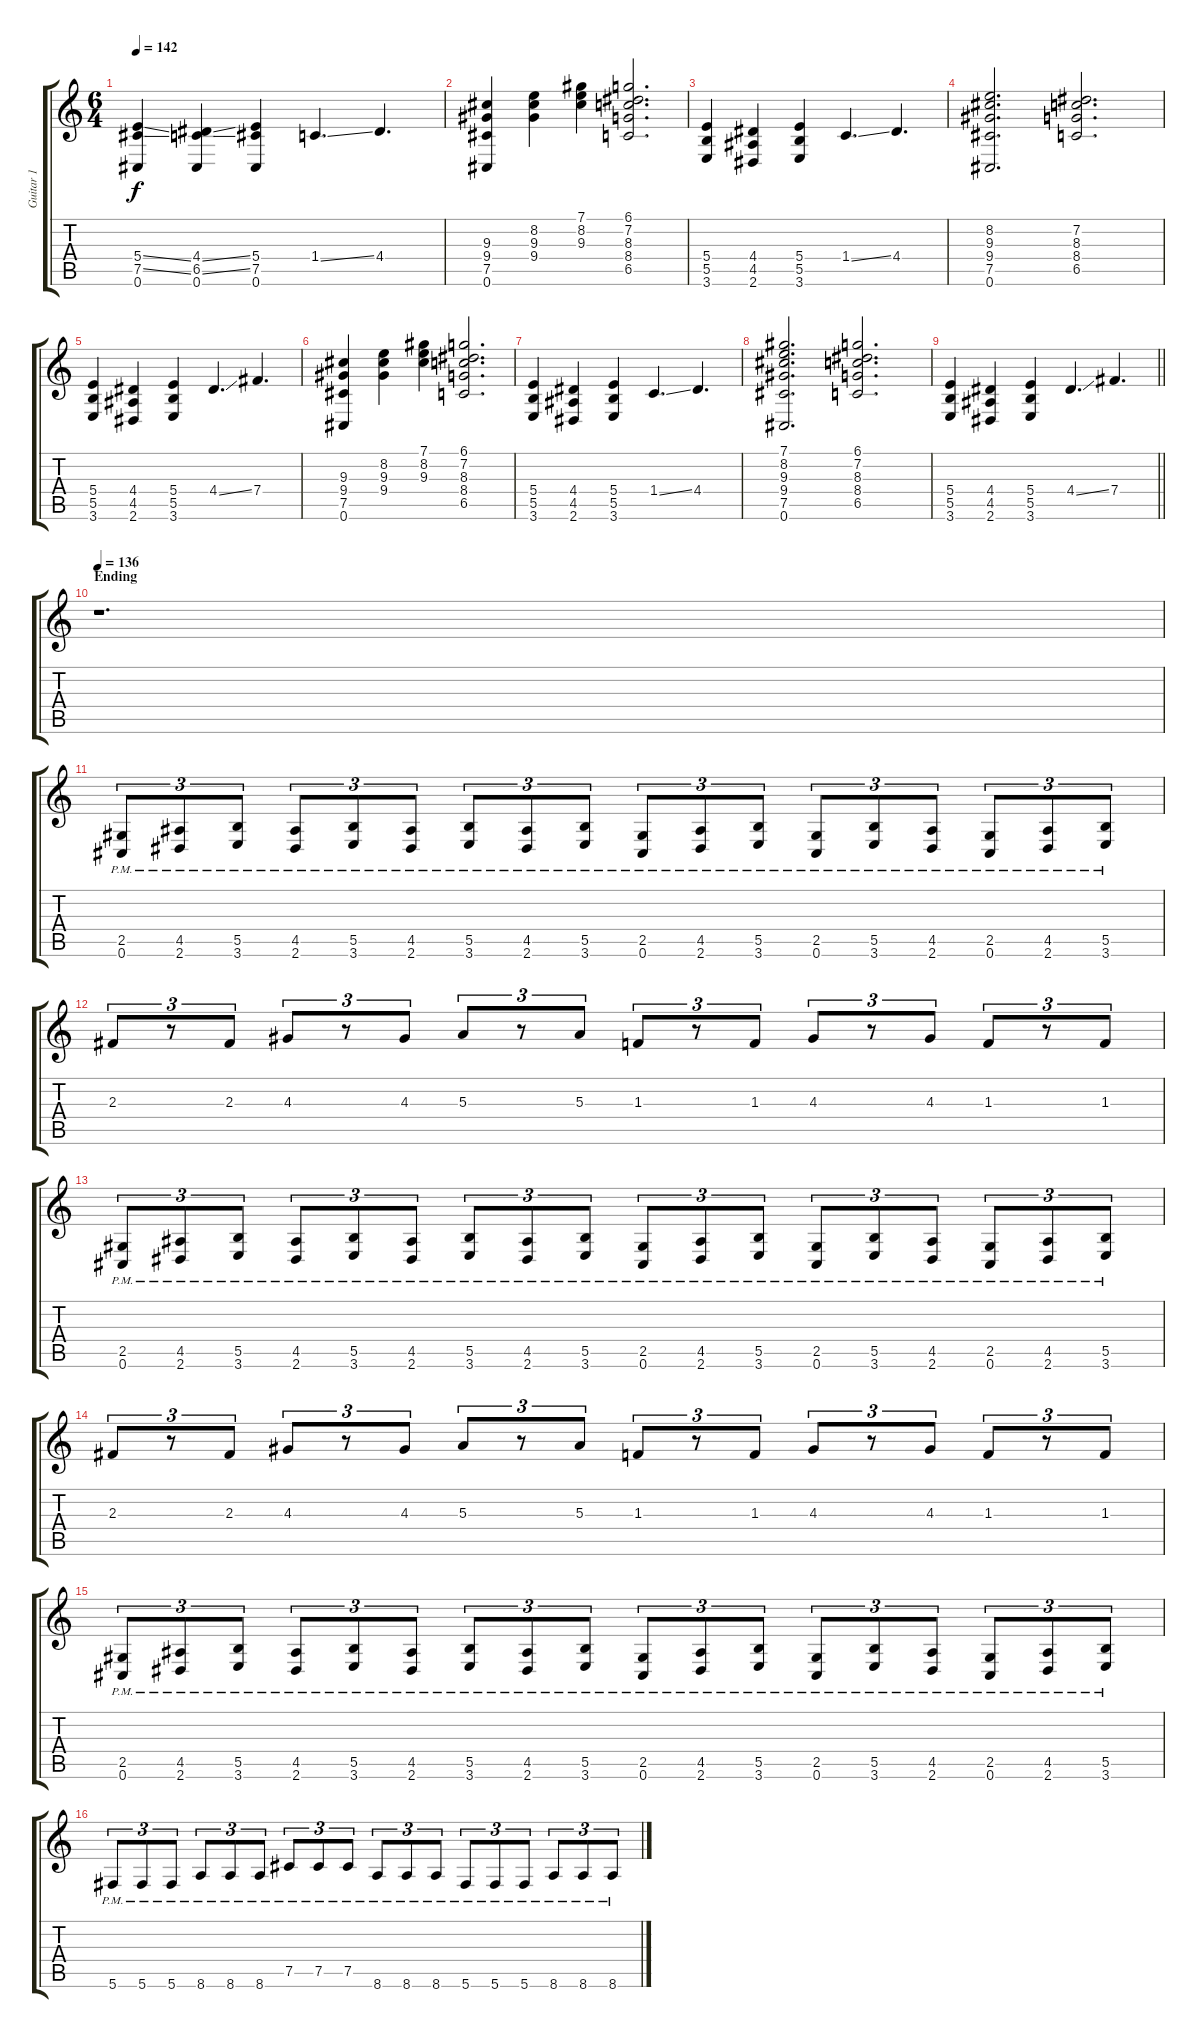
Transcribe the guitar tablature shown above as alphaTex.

\track ("Guitar 1" "Guitar 1") {instrument distortionguitar}
\staff {score tabs}
\tuning (Db4 Ab3 E3 B2 Gb2 Db2) {hide}
\ts (6 4)
\tempo 142
\clef g2
\ks c
(5.4{ss} 7.5{ss} 0.6).4{dy f} (4.4{ss} 6.5{ss} 0.6).4 (5.4 7.5 0.6).4 1.4{ss}.4{d} 4.4.4{d} |
(9.3 9.4 7.5 0.6).4 (8.2 9.3 9.4).4 (7.1 8.2 9.3).4 (6.1 7.2 8.3 8.4 6.5).2{d} |
(5.4 5.5 3.6).4 (4.4 4.5 2.6).4 (5.4 5.5 3.6).4 1.4{ss}.4{d} 4.4.4{d} |
(8.2 9.3 9.4 7.5 0.6).2{d} (7.2 8.3 8.4 6.5).2{d} |
(5.4 5.5 3.6).4 (4.4 4.5 2.6).4 (5.4 5.5 3.6).4 4.4{ss}.4{d} 7.4.4{d} |
(9.3 9.4 7.5 0.6).4 (8.2 9.3 9.4).4 (7.1 8.2 9.3).4 (6.1 7.2 8.3 8.4 6.5).2{d} |
(5.4 5.5 3.6).4 (4.4 4.5 2.6).4 (5.4 5.5 3.6).4 1.4{ss}.4{d} 4.4.4{d} |
(7.1 8.2 9.3 9.4 7.5 0.6).2{d} (6.1 7.2 8.3 8.4 6.5).2{d} |
\barLineRight lightlight
(5.4 5.5 3.6).4 (4.4 4.5 2.6).4 (5.4 5.5 3.6).4 4.4{ss}.4{d} 7.4.4{d} |
\section ("" "Ending")
\tempo 136
r.1{d} |
(2.5{pm} 0.6{pm}).8{tu (3 2)} (4.5{pm} 2.6{pm}).8{tu (3 2)} (5.5{pm} 3.6{pm}).8{tu (3 2)} (4.5{pm} 2.6{pm}).8{tu (3 2)} (5.5{pm} 3.6{pm}).8{tu (3 2)} (4.5{pm} 2.6{pm}).8{tu (3 2)} (5.5{pm} 3.6{pm}).8{tu (3 2)} (4.5{pm} 2.6{pm}).8{tu (3 2)} (5.5{pm} 3.6{pm}).8{tu (3 2)} (2.5{pm} 0.6{pm}).8{tu (3 2)} (4.5{pm} 2.6{pm}).8{tu (3 2)} (5.5{pm} 3.6{pm}).8{tu (3 2)} (2.5{pm} 0.6{pm}).8{tu (3 2)} (5.5{pm} 3.6{pm}).8{tu (3 2)} (4.5{pm} 2.6{pm}).8{tu (3 2)} (2.5{pm} 0.6{pm}).8{tu (3 2)} (4.5{pm} 2.6{pm}).8{tu (3 2)} (5.5{pm} 3.6{pm}).8{tu (3 2)} |
2.3.8{tu (3 2)} r.8{tu (3 2)} 2.3.8{tu (3 2)} 4.3.8{tu (3 2)} r.8{tu (3 2)} 4.3.8{tu (3 2)} 5.3.8{tu (3 2)} r.8{tu (3 2)} 5.3.8{tu (3 2)} 1.3.8{tu (3 2)} r.8{tu (3 2)} 1.3.8{tu (3 2)} 4.3.8{tu (3 2)} r.8{tu (3 2)} 4.3.8{tu (3 2)} 1.3.8{tu (3 2)} r.8{tu (3 2)} 1.3.8{tu (3 2)} |
(2.5{pm} 0.6{pm}).8{tu (3 2)} (4.5{pm} 2.6{pm}).8{tu (3 2)} (5.5{pm} 3.6{pm}).8{tu (3 2)} (4.5{pm} 2.6{pm}).8{tu (3 2)} (5.5{pm} 3.6{pm}).8{tu (3 2)} (4.5{pm} 2.6{pm}).8{tu (3 2)} (5.5{pm} 3.6{pm}).8{tu (3 2)} (4.5{pm} 2.6{pm}).8{tu (3 2)} (5.5{pm} 3.6{pm}).8{tu (3 2)} (2.5{pm} 0.6{pm}).8{tu (3 2)} (4.5{pm} 2.6{pm}).8{tu (3 2)} (5.5{pm} 3.6{pm}).8{tu (3 2)} (2.5{pm} 0.6{pm}).8{tu (3 2)} (5.5{pm} 3.6{pm}).8{tu (3 2)} (4.5{pm} 2.6{pm}).8{tu (3 2)} (2.5{pm} 0.6{pm}).8{tu (3 2)} (4.5{pm} 2.6{pm}).8{tu (3 2)} (5.5{pm} 3.6{pm}).8{tu (3 2)} |
2.3.8{tu (3 2)} r.8{tu (3 2)} 2.3.8{tu (3 2)} 4.3.8{tu (3 2)} r.8{tu (3 2)} 4.3.8{tu (3 2)} 5.3.8{tu (3 2)} r.8{tu (3 2)} 5.3.8{tu (3 2)} 1.3.8{tu (3 2)} r.8{tu (3 2)} 1.3.8{tu (3 2)} 4.3.8{tu (3 2)} r.8{tu (3 2)} 4.3.8{tu (3 2)} 1.3.8{tu (3 2)} r.8{tu (3 2)} 1.3.8{tu (3 2)} |
(2.5{pm} 0.6{pm}).8{tu (3 2)} (4.5{pm} 2.6{pm}).8{tu (3 2)} (5.5{pm} 3.6{pm}).8{tu (3 2)} (4.5{pm} 2.6{pm}).8{tu (3 2)} (5.5{pm} 3.6{pm}).8{tu (3 2)} (4.5{pm} 2.6{pm}).8{tu (3 2)} (5.5{pm} 3.6{pm}).8{tu (3 2)} (4.5{pm} 2.6{pm}).8{tu (3 2)} (5.5{pm} 3.6{pm}).8{tu (3 2)} (2.5{pm} 0.6{pm}).8{tu (3 2)} (4.5{pm} 2.6{pm}).8{tu (3 2)} (5.5{pm} 3.6{pm}).8{tu (3 2)} (2.5{pm} 0.6{pm}).8{tu (3 2)} (5.5{pm} 3.6{pm}).8{tu (3 2)} (4.5{pm} 2.6{pm}).8{tu (3 2)} (2.5{pm} 0.6{pm}).8{tu (3 2)} (4.5{pm} 2.6{pm}).8{tu (3 2)} (5.5{pm} 3.6{pm}).8{tu (3 2)} |
5.6{pm}.8{tu (3 2)} 5.6{pm}.8{tu (3 2)} 5.6{pm}.8{tu (3 2)} 8.6{pm}.8{tu (3 2)} 8.6{pm}.8{tu (3 2)} 8.6{pm}.8{tu (3 2)} 7.5{pm}.8{tu (3 2)} 7.5{pm}.8{tu (3 2)} 7.5{pm}.8{tu (3 2)} 8.6{pm}.8{tu (3 2)} 8.6{pm}.8{tu (3 2)} 8.6{pm}.8{tu (3 2)} 5.6{pm}.8{tu (3 2)} 5.6{pm}.8{tu (3 2)} 5.6{pm}.8{tu (3 2)} 8.6{pm}.8{tu (3 2)} 8.6{pm}.8{tu (3 2)} 8.6{pm}.8{tu (3 2)}
